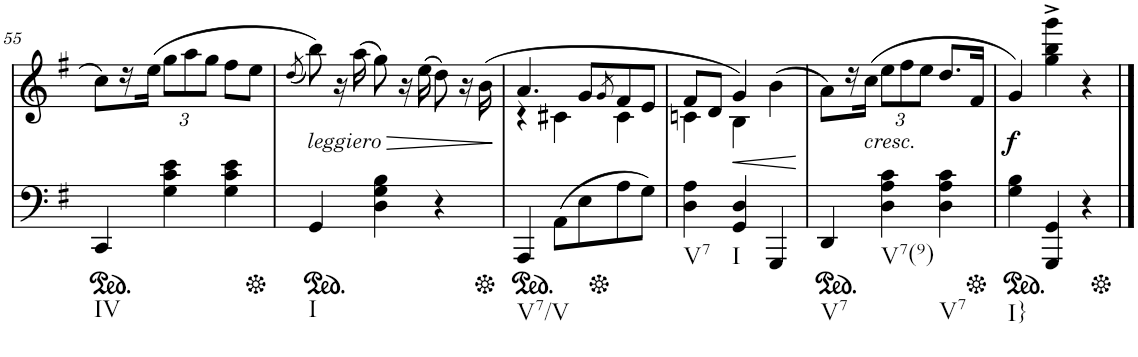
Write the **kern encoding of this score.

**kern	**kern	**dynam
*part2	*part1	*part1
*staff2	*staff1	*staff1
*I"Piano	*I"Piano	*
*I'Pno	*I'Pno	*
!!LO:PB:g=z
*clefF4	*clefG2	*
*k[f#]	*k[f#]	*
*M3/4	*M3/4	*
*ped	*	*
=55	=55	=55
!LO:TX:b:t=IV	!	!
4CC/	8cc\L	.
.	16r	.
.	(16ee\JJ	.
*	*Xbrackettup	*
4G\ 4c\ 4e\	12gg\L	.
.	12aa\	.
.	12gg\J	.
4G\ 4c\ 4e\	8ff#\L	.
.	8ee\J	.
=56	=56	=56
.	(8qdd/	.
*Xped	*	*
*ped	*	*
!	!LO:TX:b:i:t=leggiero	!
!LO:TX:b:t=I	!	!
4GG/	8bb\))	.
.	16r	.
.	(16aa\	.
4D\ 4G\ 4B\	8gg\)	.
.	16r	.
.	(16ee\	.
4r	8dd\)	.
.	16r	.
.	(16b\	.
=57	=57	=57
*Xped	*	*
*ped	*	*
*	*^	*
!LO:TX:b:t=V7/V	!	!	!
4AAA/	4.a/	4r	.
(8AA\L	.	4c#X\	.
8E\	8g/L	.	.
.	8qg/	.	.
*Xped	*	*	*
8A\	8f#/	4c#\	.
8G\J)	8e/J	.	.
=58	=58	=58	=58
!LO:TX:b:t=V7	!	!	!
4D\ 4A\	8f#/L	4cn\	.
.	8d/J	.	.
!LO:TX:b:t=I	!	!	!
!	!	!	!LO:HP:b
4GG/ 4D/	4g/)	4B\	<
4GGG/	(4b\	4ryy	.
*	*v	*v	*
.	.	[
=59	=59	=59
*ped	*	*
!LO:TX:b:t=V7	!	!
4DD/	8a\L)	.
.	16r	.
!	!LO:TX:b:i:t=cresc.	!
.	(16cc\JJ	.
!LO:TX:b:t=V7(9)	!	!
4D\ 4A\ 4c\	12ee\L	.
.	12ff#\	.
.	12ee\J	.
!LO:TX:b:t=V7	!	!
4D\ 4A\ 4c\	8.dd/L	.
.	16f#/Jk	.
=60	=60	=60
*Xped	*	*
*ped	*	*
!LO:TX:b:t=I}	!	!
!	!	!LO:DY:b
4G\ 4B\	4g/)	f
4GGG/ 4GG/	4gg\^ 4bb\^ 4ggg\^	.
4r	4r	.
*Xped	*	*
==	==	==
*-	*-	*-
